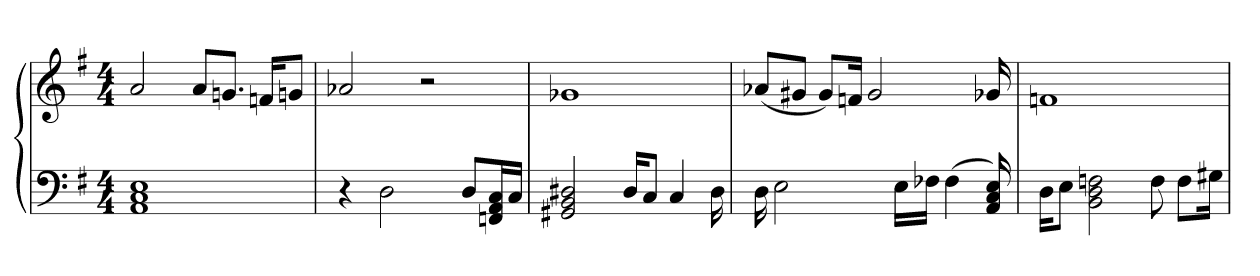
**kern	**kern
*part1	*part1
*staff2	*staff1
*clefF4	*clefG2
*k[f#]	*k[f#]
*M4/4	*M4/4
=1	=1
1AA 1C 1E	2a
.	8a/L
.	8.gn/J
.	16fn/KL
.	8gn/J
=2	=2
4r	2a-X
2D	.
.	2r
8D/L	.
16FFn/ 16AA/ 16C/L	.
16C/JJ	.
=3	=3
2GG#X 2BB 2D#X	1g-X
16D#/KL	.
8C/J	.
4C	.
16D#	.
=4	=4
16D	(8a-X/L
2E	.
.	8g#X/J
.	8g#/L)
.	16fn/Jk
.	2g#
16E\LL	.
16F-X\JJ	.
(4F-	.
16AA 16C 16E)	16g-X
=5	=5
16D\KL	1fn
8E\J	.
2BB 2D 2Fn	.
8F	.
8F\L	.
16G#X\Jk	.
=	=
*-	*-
